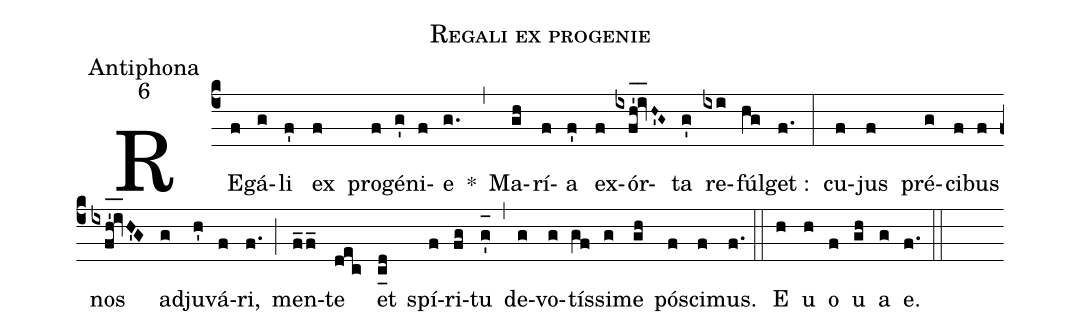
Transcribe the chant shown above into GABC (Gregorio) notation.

name:Regali ex progenie;
office-part:Antiphona;
mode:6;
%%
(c4) RE(f)gá(g)li(f') ex(f) pro(f)gé(g')ni(f)e(g.) *(,) Ma(gh)rí(f)a(f') ex(f)ór(ixfh'_!iv_H~'G~)ta(g') re(ixi)fúl(hg)get :(f.) (:) cu(f)jus(f) pré(g)ci(f)bus(f) nos(ixfh'_!iv_H'G) ad(g)ju(h')vá(f)ri,(f.) (;) men(f_2f_)te(dec) et(c_[ll:1]d) spí(f)ri(fg)tu(g'_[oh:h]) (,) de(g)vo(g)tís(gf)si(g)me(gh) pó(f)sci(f)mus.(f.) (::) <eu>E(h) u(h) o(f) u(gh) a(g) e.</eu>(f.) (::)
